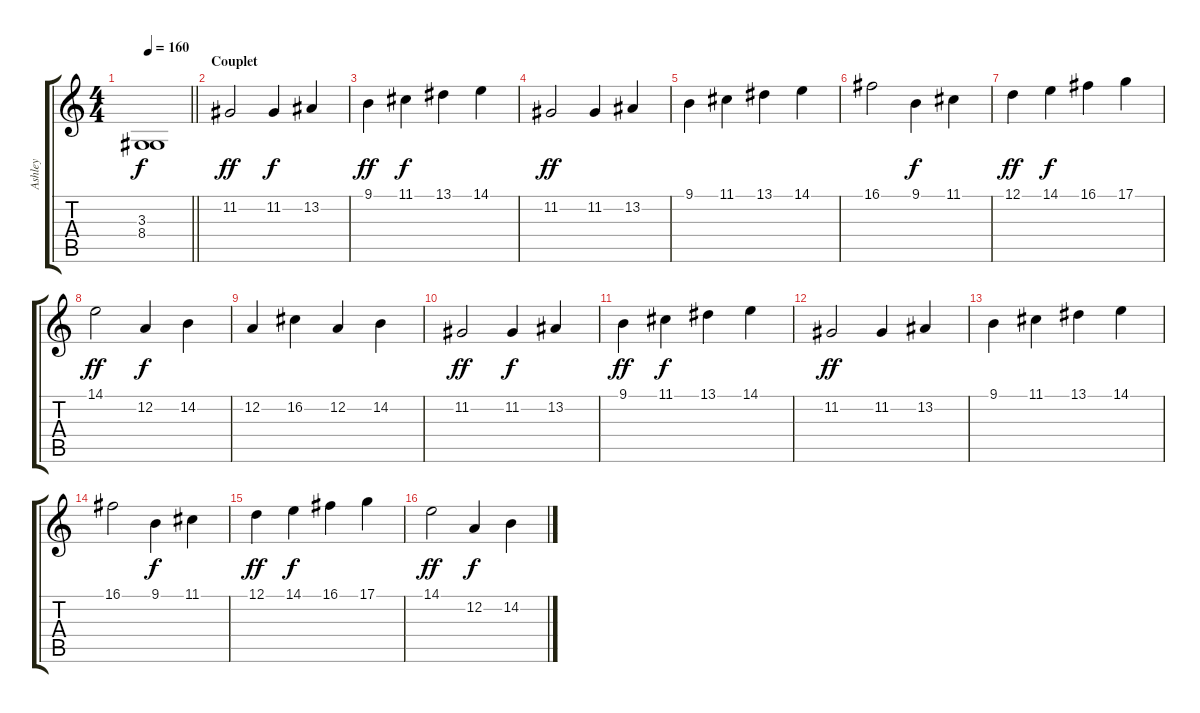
\track ("Ashley" "Ashley") {instrument stringensemble1}
\staff {score tabs}
\tuning (D4 A3 F3 C3 G2 D2) {hide}
\ts (4 4)
\tempo 160
\clef g2
\barLineRight lightlight
\ks c
(3.3 8.4).1{dy f} |
\section ("" "Couplet")
11.2.2{dy ff instrument pizzicatostrings} 11.2.4{dy f} 13.2.4 |
9.1.4{dy ff} 11.1.4{dy f} 13.1.4 14.1.4 |
11.2.2{dy ff} 11.2.4 13.2.4 |
9.1.4 11.1.4 13.1.4 14.1.4 |
16.1.2 9.1.4{dy f} 11.1.4 |
12.1.4{dy ff} 14.1.4{dy f} 16.1.4 17.1.4 |
14.1.2{dy ff} 12.2.4{dy f} 14.2.4 |
12.2.4 16.2.4 12.2.4 14.2.4 |
11.2.2{dy ff} 11.2.4{dy f} 13.2.4 |
9.1.4{dy ff} 11.1.4{dy f} 13.1.4 14.1.4 |
11.2.2{dy ff} 11.2.4 13.2.4 |
9.1.4 11.1.4 13.1.4 14.1.4 |
16.1.2 9.1.4{dy f} 11.1.4 |
12.1.4{dy ff} 14.1.4{dy f} 16.1.4 17.1.4 |
14.1.2{dy ff} 12.2.4{dy f} 14.2.4
